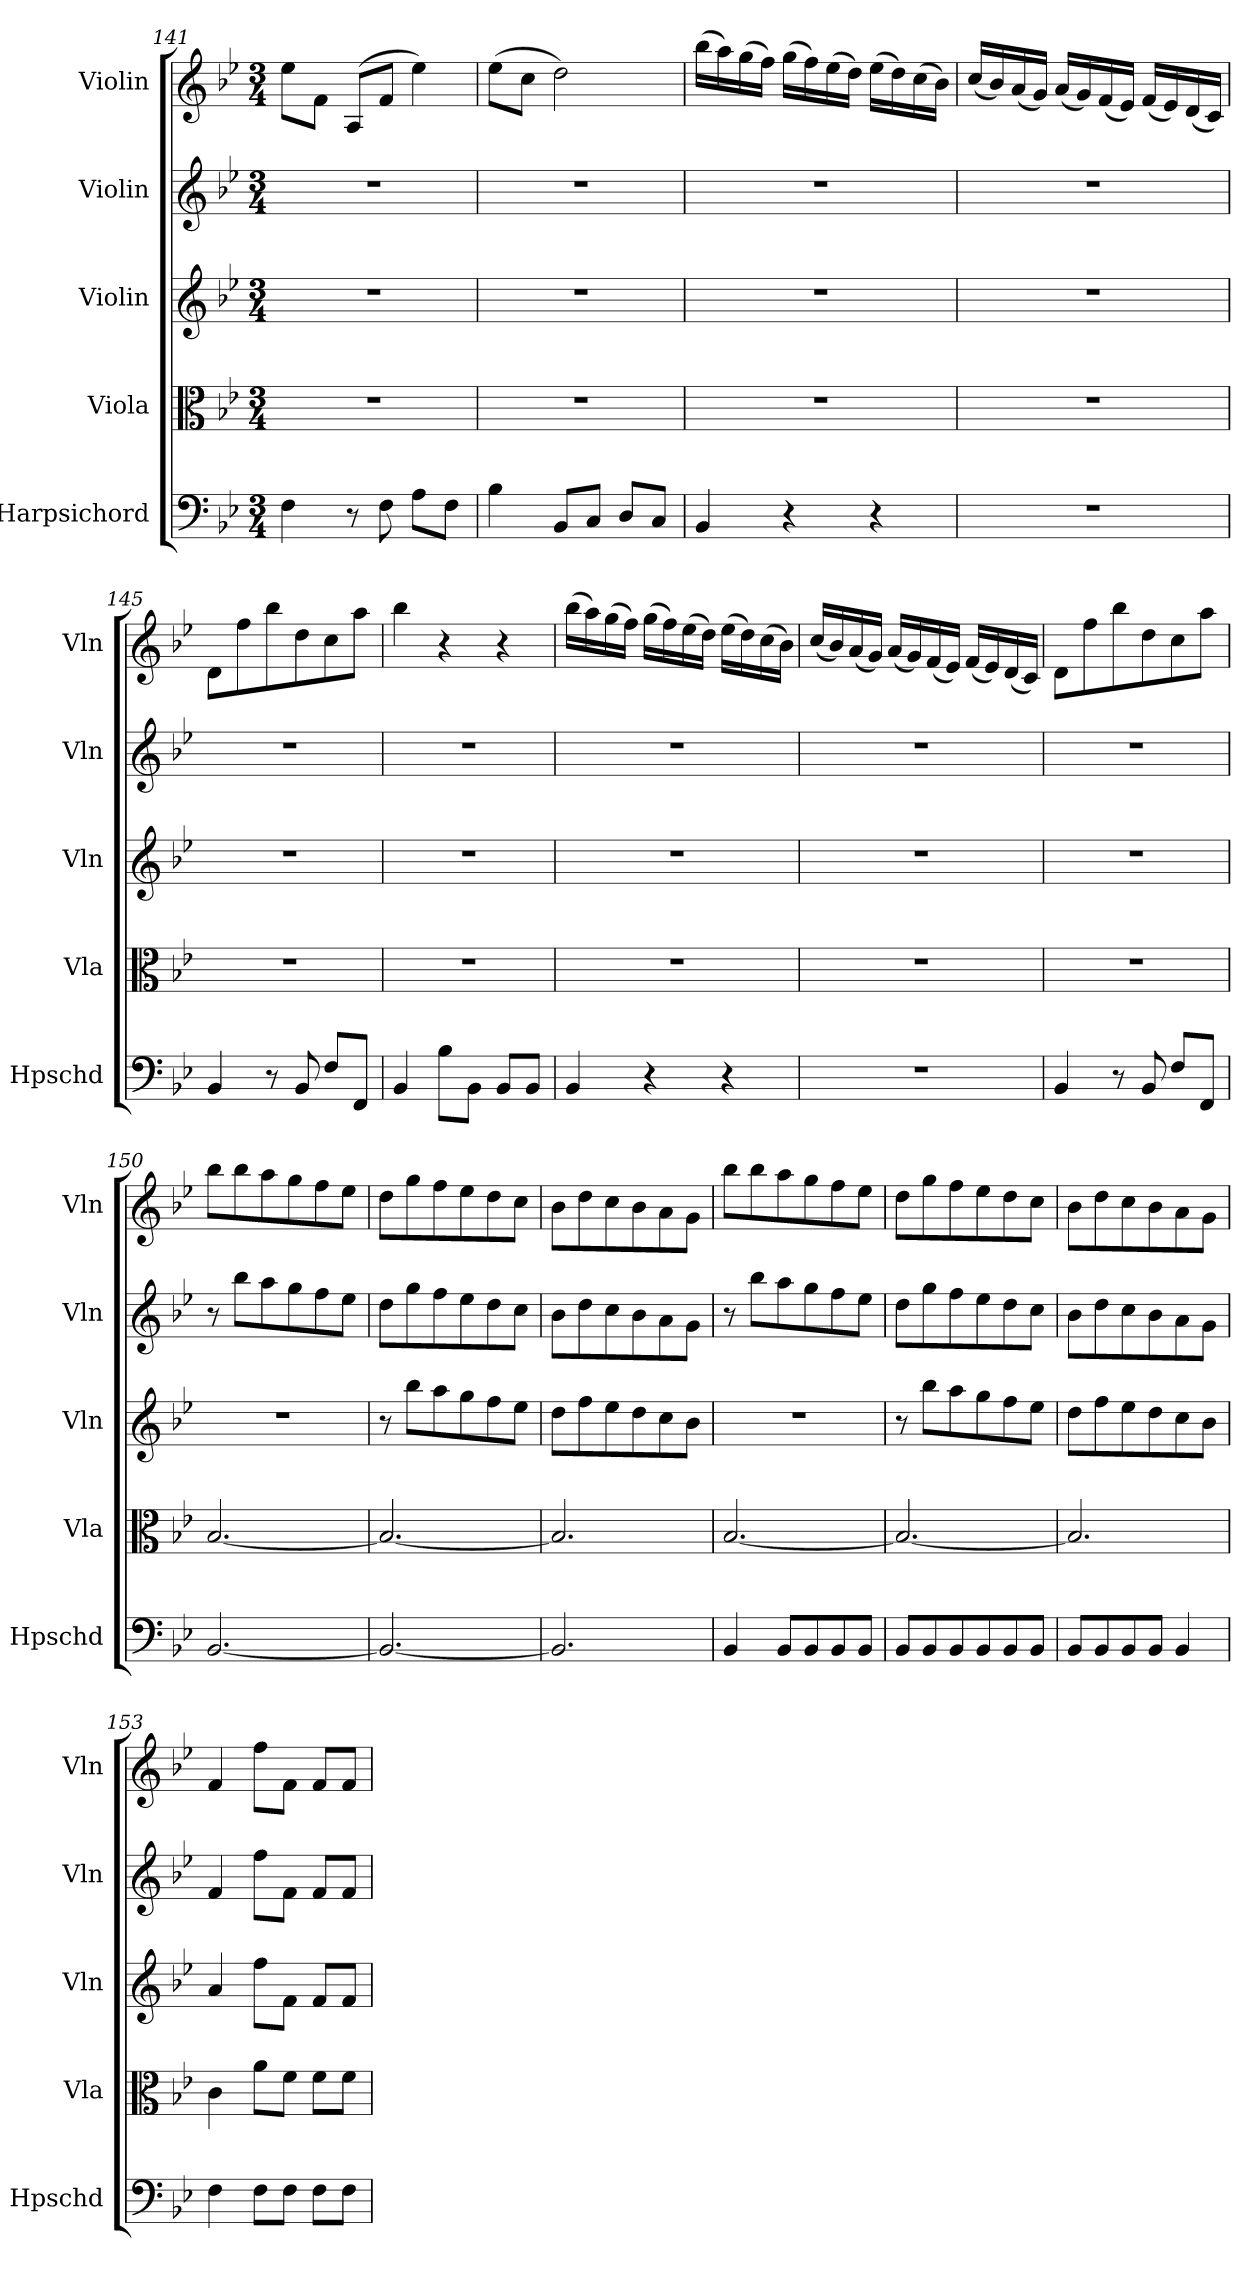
**kern	**kern	**kern	**kern	**kern
*part5	*part4	*part3	*part2	*part1
*staff5	*staff4	*staff3	*staff2	*staff1
*I"Harpsichord	*I"Viola	*I"Violin	*I"Violin	*I"Violin
*I'Hpschd	*I'Vla	*I'Vln	*I'Vln	*I'Vln
*clefF4	*clefC3	*clefG2	*clefG2	*clefG2
*k[b-e-]	*k[b-e-]	*k[b-e-]	*k[b-e-]	*k[b-e-]
*B-:	*B-:	*B-:	*B-:	*B-:
*M3/4	*M3/4	*M3/4	*M3/4	*M3/4
=141	=141	=141	=141	=141
4F\	2.r	2.r	2.r	8ee-\L
.	.	.	.	8f\J
8r	.	.	.	(8A/L
8F\	.	.	.	8f/J
8A\L	.	.	.	4ee-\)
8F\J	.	.	.	.
=142	=142	=142	=142	=142
4B-\	2.r	2.r	2.r	(8ee-\L
.	.	.	.	8cc\J
8BB-/L	.	.	.	2dd\)
8C/J	.	.	.	.
8D/L	.	.	.	.
8C/J	.	.	.	.
=143	=143	=143	=143	=143
4BB-/	2.r	2.r	2.r	(16bb-\LL
.	.	.	.	16aa\)
.	.	.	.	(16gg\
.	.	.	.	16ff\JJ)
4r	.	.	.	(16gg\LL
.	.	.	.	16ff\)
.	.	.	.	(16ee-\
.	.	.	.	16dd\JJ)
4r	.	.	.	(16ee-\LL
.	.	.	.	16dd\)
.	.	.	.	(16cc\
.	.	.	.	16b-\JJ)
=144	=144	=144	=144	=144
2.r	2.r	2.r	2.r	(16cc/LL
.	.	.	.	16b-/)
.	.	.	.	(16a/
.	.	.	.	16g/JJ)
.	.	.	.	(16a/LL
.	.	.	.	16g/)
.	.	.	.	(16f/
.	.	.	.	16e-/JJ)
.	.	.	.	(16f/LL
.	.	.	.	16e-/)
.	.	.	.	(16d/
.	.	.	.	16c/JJ)
=145	=145	=145	=145	=145
4BB-/	2.r	2.r	2.r	8d\L
.	.	.	.	8ff\
8r	.	.	.	8bb-\
8BB-/	.	.	.	8dd\
8F/L	.	.	.	8cc\
8FF/J	.	.	.	8aa\J
=146	=146	=146	=146	=146
4BB-/	2.r	2.r	2.r	4bb-\
8B-\L	.	.	.	4r
8BB-\J	.	.	.	.
8BB-/L	.	.	.	4r
8BB-/J	.	.	.	.
=147	=147	=147	=147	=147
4BB-/	2.r	2.r	2.r	(16bb-\LL
.	.	.	.	16aa\)
.	.	.	.	(16gg\
.	.	.	.	16ff\JJ)
4r	.	.	.	(16gg\LL
.	.	.	.	16ff\)
.	.	.	.	(16ee-\
.	.	.	.	16dd\JJ)
4r	.	.	.	(16ee-\LL
.	.	.	.	16dd\)
.	.	.	.	(16cc\
.	.	.	.	16b-\JJ)
=148	=148	=148	=148	=148
2.r	2.r	2.r	2.r	(16cc/LL
.	.	.	.	16b-/)
.	.	.	.	(16a/
.	.	.	.	16g/JJ)
.	.	.	.	(16a/LL
.	.	.	.	16g/)
.	.	.	.	(16f/
.	.	.	.	16e-/JJ)
.	.	.	.	(16f/LL
.	.	.	.	16e-/)
.	.	.	.	(16d/
.	.	.	.	16c/JJ)
=149	=149	=149	=149	=149
4BB-/	2.r	2.r	2.r	8d\L
.	.	.	.	8ff\
8r	.	.	.	8bb-\
8BB-/	.	.	.	8dd\
8F/L	.	.	.	8cc\
8FF/J	.	.	.	8aa\J
=150	=150	=150	=150	=150
[2.BB-/	[2.B-/	2.r	8r	8bb-\L
.	.	.	8bb-\L	8bb-\
.	.	.	8aa\	8aa\
.	.	.	8gg\	8gg\
.	.	.	8ff\	8ff\
.	.	.	8ee-\J	8ee-\J
=151	=151	=151	=151	=151
2.BB-/_	2.B-/_	8r	8dd\L	8dd\L
.	.	8bb-\L	8gg\	8gg\
.	.	8aa\	8ff\	8ff\
.	.	8gg\	8ee-\	8ee-\
.	.	8ff\	8dd\	8dd\
.	.	8ee-\J	8cc\J	8cc\J
=152	=152	=152	=152	=152
2.BB-/]	2.B-/]	8dd\L	8b-\L	8b-\L
.	.	8ff\	8dd\	8dd\
.	.	8ee-\	8cc\	8cc\
.	.	8dd\	8b-\	8b-\
.	.	8cc\	8a\	8a\
.	.	8b-\J	8g\J	8g\J
=150	=150	=150	=150	=150
4BB-/	[2.B-/	2.r	8r	8bb-\L
.	.	.	8bb-\L	8bb-\
8BB-/L	.	.	8aa\	8aa\
8BB-/	.	.	8gg\	8gg\
8BB-/	.	.	8ff\	8ff\
8BB-/J	.	.	8ee-\J	8ee-\J
=151	=151	=151	=151	=151
8BB-/L	2.B-/_	8r	8dd\L	8dd\L
8BB-/	.	8bb-\L	8gg\	8gg\
8BB-/	.	8aa\	8ff\	8ff\
8BB-/	.	8gg\	8ee-\	8ee-\
8BB-/	.	8ff\	8dd\	8dd\
8BB-/J	.	8ee-\J	8cc\J	8cc\J
=152	=152	=152	=152	=152
8BB-/L	2.B-/]	8dd\L	8b-\L	8b-\L
8BB-/	.	8ff\	8dd\	8dd\
8BB-/	.	8ee-\	8cc\	8cc\
8BB-/J	.	8dd\	8b-\	8b-\
4BB-/	.	8cc\	8a\	8a\
.	.	8b-\J	8g\J	8g\J
=153	=153	=153	=153	=153
4F\	4c\	4a/	4f/	4f/
8F\L	8a\L	8ff\L	8ff\L	8ff\L
8F\J	8f\J	8f\J	8f\J	8f\J
8F\L	8f\L	8f/L	8f/L	8f/L
8F\J	8f\J	8f/J	8f/J	8f/J
=	=	=	=	=
*-	*-	*-	*-	*-
